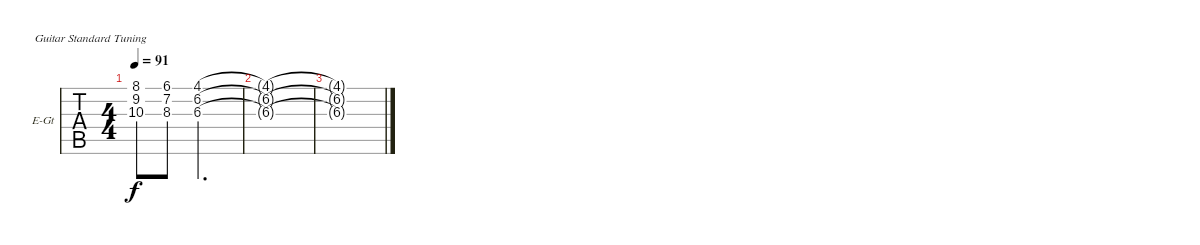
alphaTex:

\bracketExtendMode groupsimilarinstruments
\firstSystemTrackNameOrientation horizontal
\otherSystemsTrackNameOrientation horizontal
\track ("Nick" "E-Gt") {instrument electricguitarjazz}
\staff {tabs}
\tuning (E4 B3 G3 D3 A2 E2)
\ts (4 4)
\tempo 91
\clef g2
\ks c
(8.1 9.2 10.3).8{dy f} (6.1 7.2 8.3).8 (4.1 6.2 6.3).2{d} |
(4.1{t} 6.2{t} 6.3{t}).1 |
(4.1{t} 6.2{t} 6.3{t}).1
